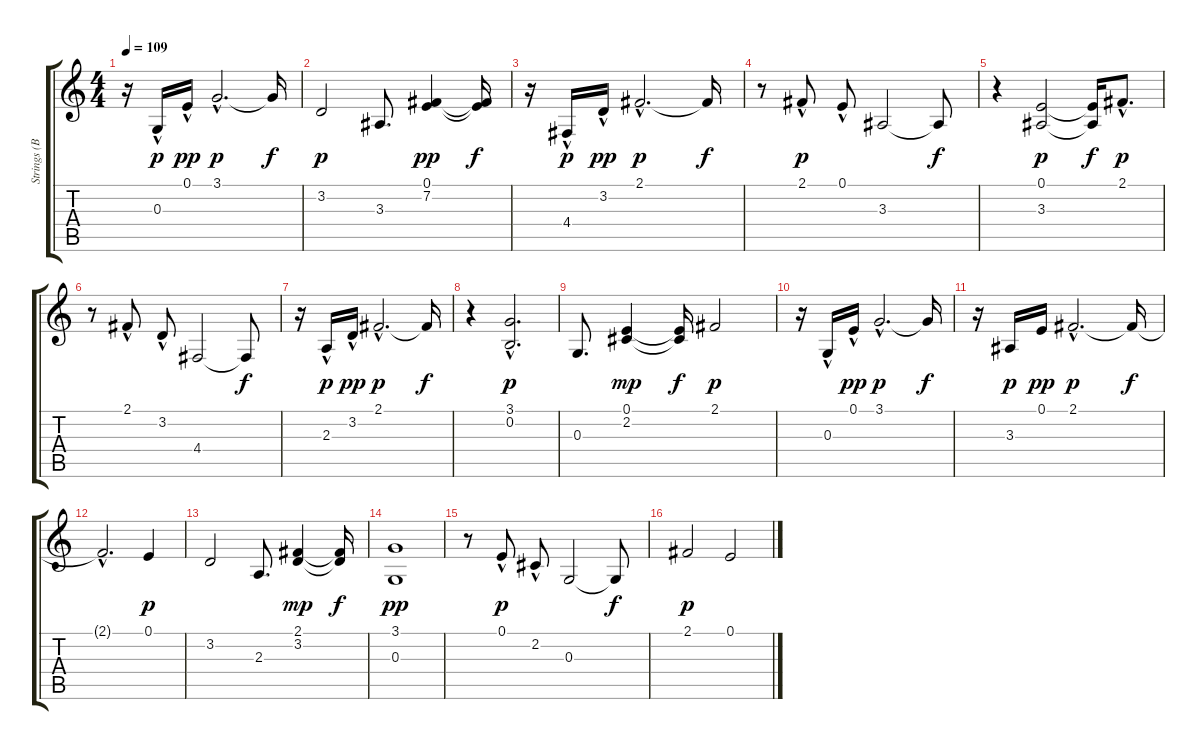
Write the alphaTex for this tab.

\track ("Strings (BB)" "Strings (B") {instrument voiceoohs}
\staff {score tabs}
\tuning (E4 B3 G3 D3 A2 E2) {hide}
\ts (4 4)
\tempo 109
\clef g2
\ks c
r.16{dy p} 0.3{hac}.16 0.1{hac}.16{dy pp} 3.1{hac}.2{d dy p} 3.1{t}.16{dy f} |
3.2.2{dy p} 3.3.8{d} (0.1 7.2).4{dy pp} (0.1{t} 7.2{t}).16{dy f} |
r.16 4.4{hac}.16{dy p} 3.2{hac}.16{dy pp} 2.1{hac}.2{d dy p} 2.1{t}.16{dy f} |
r.8 2.1{hac}.8{dy p} 0.1{hac}.8 3.3.2 3.3{t}.8{dy f} |
r.4 (0.1 3.3).2{dy p} (0.1{t} 3.3{t}).16{dy f} 2.1{hac}.8{d dy p} |
r.8 2.1{hac}.8 3.2{hac}.8 4.4.2 4.4{t}.8{dy f} |
r.16 2.3{hac}.16{dy p} 3.2{hac}.16{dy pp} 2.1{hac}.2{d dy p} 2.1{t}.16{dy f} |
r.4 (3.1 0.2{hac}).2{d dy p} |
0.3.8{d} (0.1 2.2).4{dy mp} (0.1{t} 2.2{t}).16{dy f} 2.1.2{dy p} |
r.16 0.3{hac}.16 0.1{hac}.16{dy pp} 3.1{hac}.2{d dy p} 3.1{t}.16{dy f} |
r.16 3.3.16{dy p} 0.1.16{dy pp} 2.1{hac}.2{d dy p} 2.1{t}.16{dy f} |
2.1{hac t}.2{d} 0.1.4{dy p} |
3.2.2 2.3.8{d} (2.1 3.2).4{dy mp} (2.1{t} 3.2{t}).16{dy f} |
(3.1 0.3).1{dy pp} |
r.8 0.1{hac}.8{dy p} 2.2{hac}.8 0.3.2 0.3{t}.8{dy f} |
2.1.2{dy p} 0.1.2
